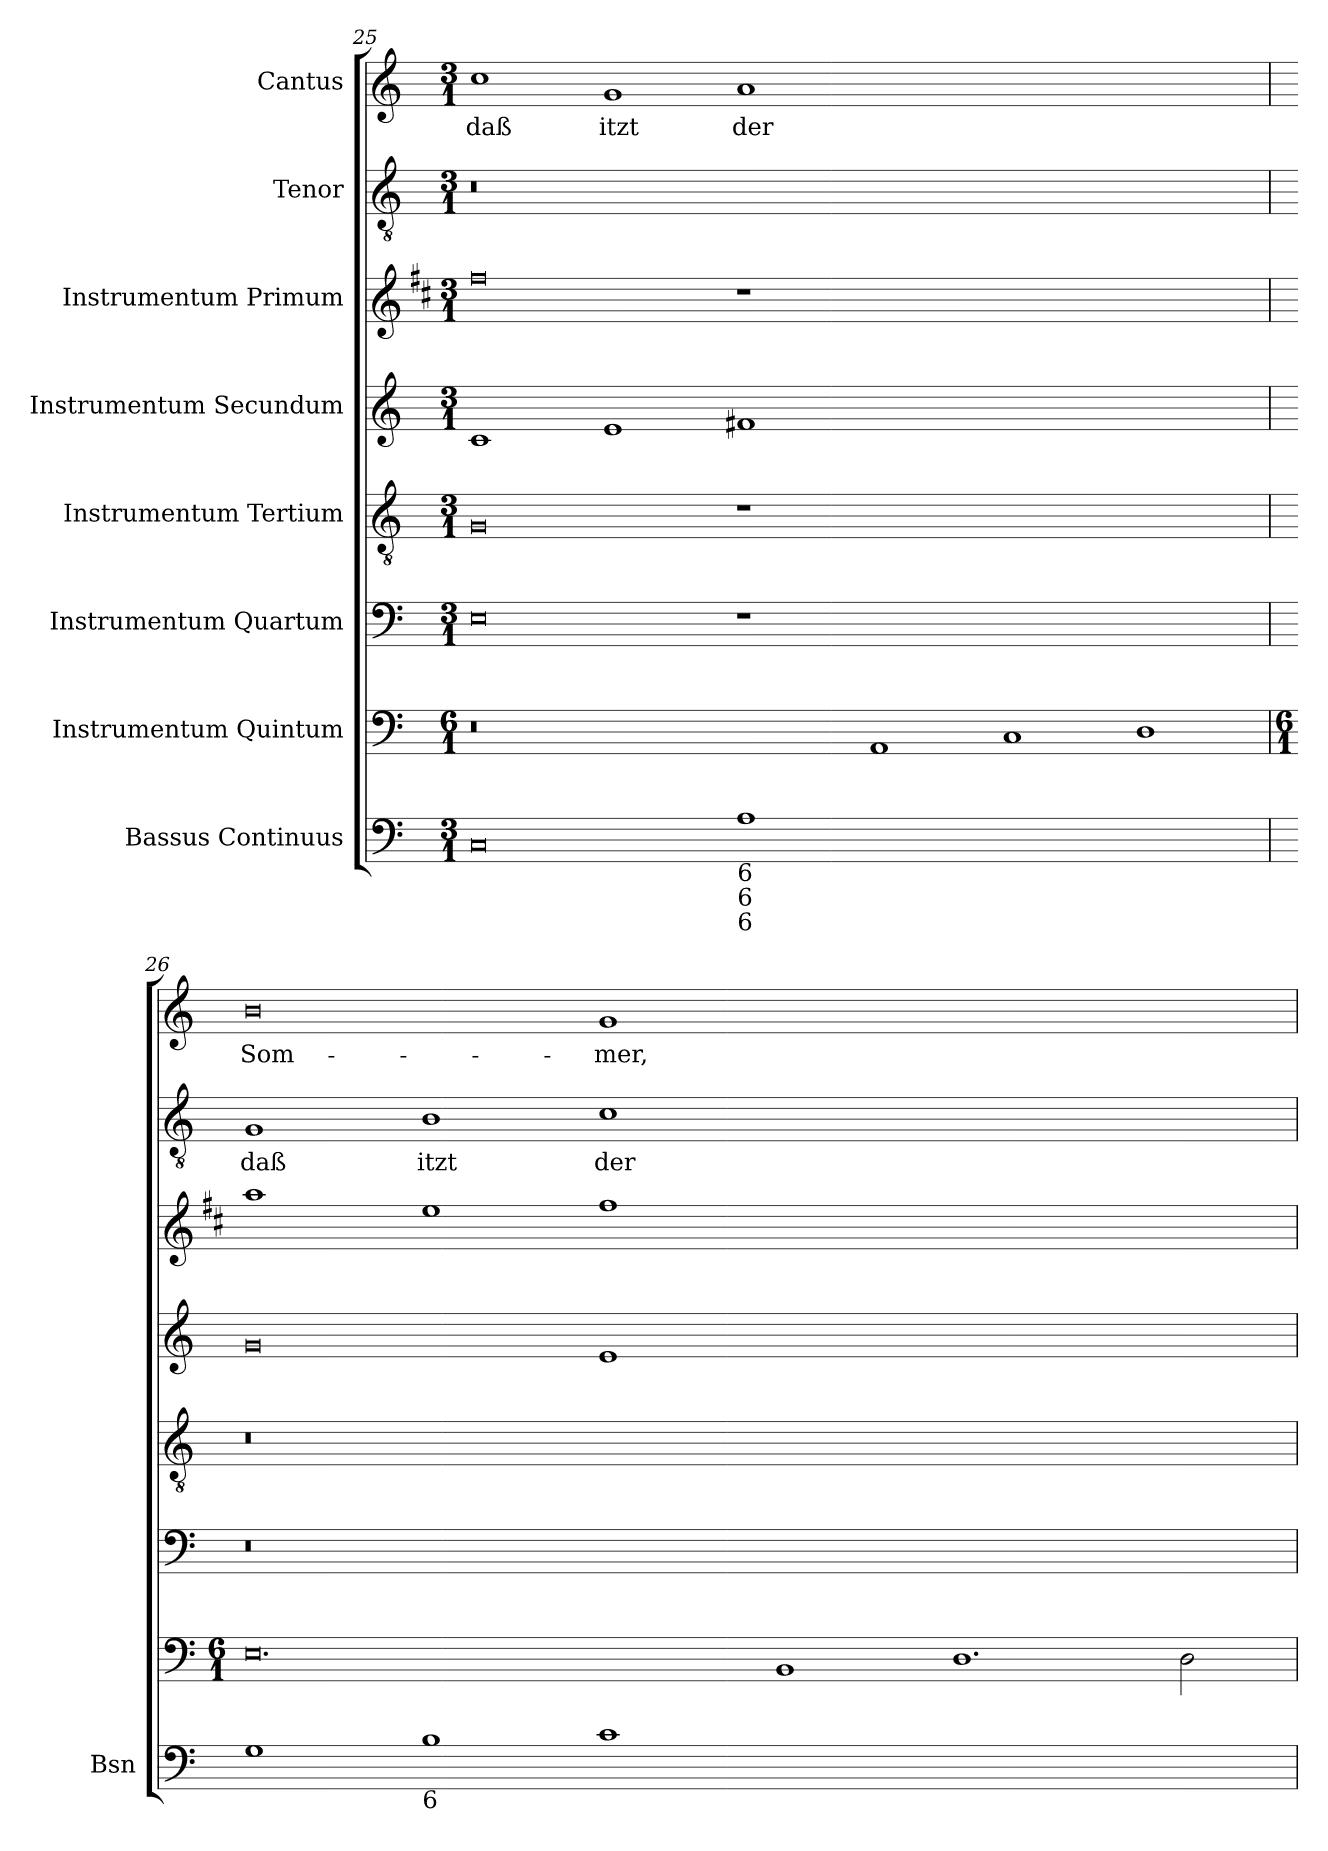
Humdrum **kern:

**kern	**kern	**kern	**kern	**kern	**kern	**kern	**text	**kern	**text
*part8	*part7	*part6	*part5	*part4	*part3	*part2	*part2	*part1	*part1
*staff8	*staff7	*staff6	*staff5	*staff4	*staff3	*staff2	*staff2	*staff1	*staff1
*I"Bassus Continuus	*I"Instrumentum Quintum	*I"Instrumentum Quartum	*I"Instrumentum Tertium	*I"Instrumentum Secundum	*I"Instrumentum Primum	*I"Tenor	*	*I"Cantus	*
*I'Bsn	*	*	*	*	*	*	*	*	*
*clefF4	*clefF4	*clefF4	*clefGv2	*clefG2	*clefG2	*clefGv2	*	*clefG2	*
*	*	*	*	*	*ITrd1c2	*	*	*	*
*k[]	*k[]	*k[]	*k[]	*k[]	*k[]	*k[]	*	*k[]	*
*C:	*C:	*C:	*C:	*C:	*C:	*C:	*	*C:	*
*M3/1	*M6/1	*M3/1	*M3/1	*M3/1	*M3/1	*M3/1	*	*M3/1	*
=25	=25	=25	=25	=25	=25	=25	=25	=25	=25
!	!	!	!	!	!	!	!	!	!LO:LY:b
0C	0.r	0E	0G	1c	0ee	0.r	.	1cc	daß
!	!	!	!	!	!	!	!	!	!LO:LY:b
.	.	.	.	1e	.	.	.	1g	itzt
!LO:TX:b:t=6	!	!	!	!	!	!	!	!	!
!LO:TX:b:t=6	!	!	!	!	!	!	!	!	!
!LO:TX:b:t=6	!	!	!	!	!	!	!	!	!
!	!	!	!	!	!	!	!	!	!LO:LY:b
1A	.	1r	1r	1f#X	1r	.	.	1a	der
0.ryy	1AA	0.ryy	0.ryy	0.ryy	0.ryy	0.ryy	.	0.ryy	.
.	1C	.	.	.	.	.	.	.	.
.	1D	.	.	.	.	.	.	.	.
!!LO:LB:g=z
=26	=26	=26	=26	=26	=26	=26	=26	=26	=26
*	*M6/1	*	*	*	*	*	*	*	*
!	!	!	!	!	!	!	!LO:LY:b	!	!LO:LY:b
1G	0.E	0.r	0.r	0g	1gg	1G	daß	0b	Som-
!LO:TX:b:t=6	!	!	!	!	!	!	!	!	!
!	!	!	!	!	!	!	!LO:LY:b	!	!
1B	.	.	.	.	1dd	1B	itzt	.	.
!	!	!	!	!	!	!	!LO:LY:b	!	!LO:LY:b
1c	.	.	.	1e	1ee	1c	der	1g	-mer,
0.ryy	1BB	0.ryy	0.ryy	0.ryy	0.ryy	0.ryy	.	0.ryy	.
.	1.D	.	.	.	.	.	.	.	.
.	2D	.	.	.	.	.	.	.	.
=	=	=	=	=	=	=	=	=	=
*-	*-	*-	*-	*-	*-	*-	*-	*-	*-
